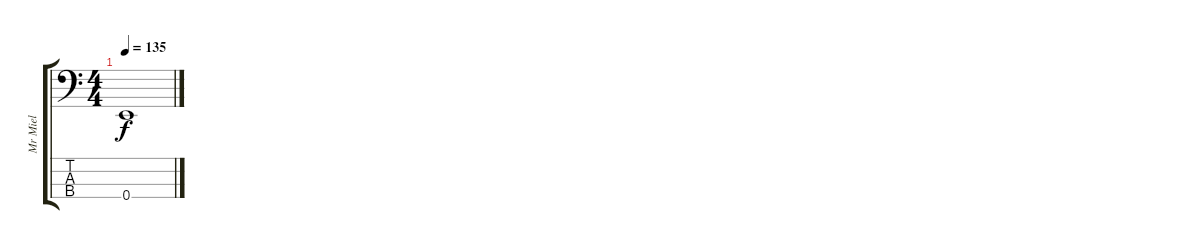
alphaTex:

\track ("Mr Miel" "Mr Miel") {instrument electricbasspick}
\staff {score tabs}
\tuning (G2 D2 A1 E1) {hide}
\ts (4 4)
\tempo 135
\clef f4
\ks c
0.4.1{dy f}
